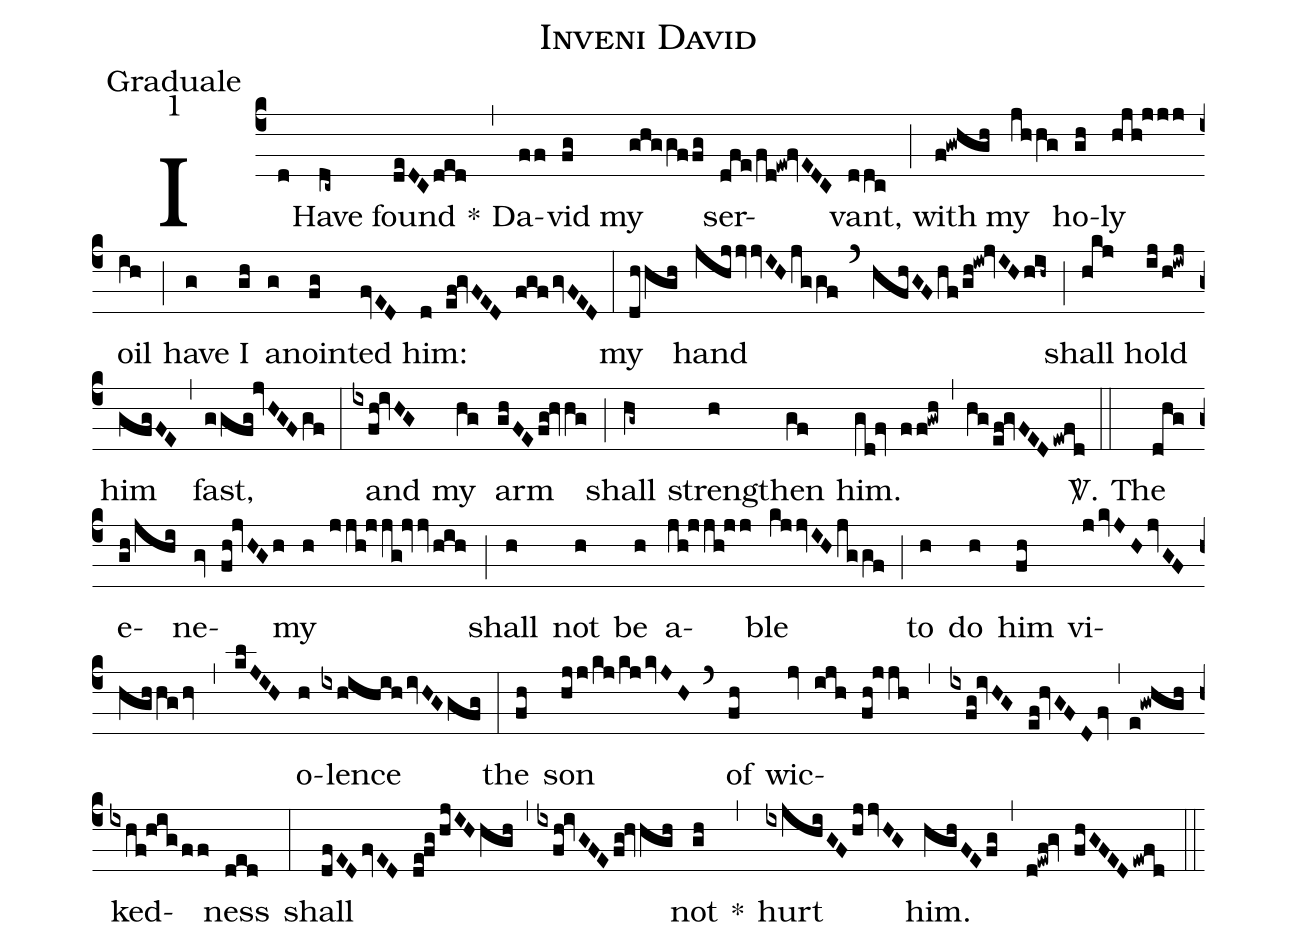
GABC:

name:Inveni David;
office-part:Graduale;
mode:1;
%%
(c4) I(d) Have(dc~) found(deDCded) *(,) Da(ff)vid(fg) my(ghggffg) ser(dfe/fd!ew!fvEDC)vant,(ddc) (;) with(f!gwhgh) my(jhhg) ho(gh)ly(hjh!jjj) oil(ih) (;) have(g) I(gh) a(g)noin(fg)ted(fvED) him:(d ef!gvFED fgf/gvFED) (:) my(dhhgh) hand(jhjjvvIH/jggf) (`) (hfhGFhf/gh!iw!jvIHhih~) (;) shall(hkj) hold(ij/h!iwj) him(gfgFE) (,) fast,(ggfg!jvHGFgf) (:) and(ixfh!ivHG) my(hg) arm(ghFE/fg!hvhg) (;) shall(hg~) streng(h)then(gf) him.(gd!fv ff!gwh) (,) (hg/ef!gvFEDewfd) <sp>V/</sp>.(::) The(dhg) e(gh/jhi)ne(gv fh!jvHGh)my(h jjh!jjg!jvvhih) (;) shall(h) not(h) be(h) a(jh!jjh!jj)ble(kjjvIH/jggf) (;) to(h) do(h) him(fh) vi(j/kvJH/jvGF/hghhg/hv,klJIH)o(h)lence(ixhihih/ivHGgfg) (:) the(fh) son(hjj/kj/kj/kvJH) (`) of(fh) wic(jv ijh fh!jjh,ixfg!ivHG ef!hvGFDfv,e!gwhgh)ked(ixhf!hig/ff)ness(ded) (:) shall(dfED/fvED de!fg/hjIHhgh) (,) (ixfh!ivGFE/fg!hvhgh) not(gh) *(,) hurt(ixjhiGF/hjjvHG) him.(hghFEfg) (,) (d!ewf!gv fhGFEDewfd) (::)
